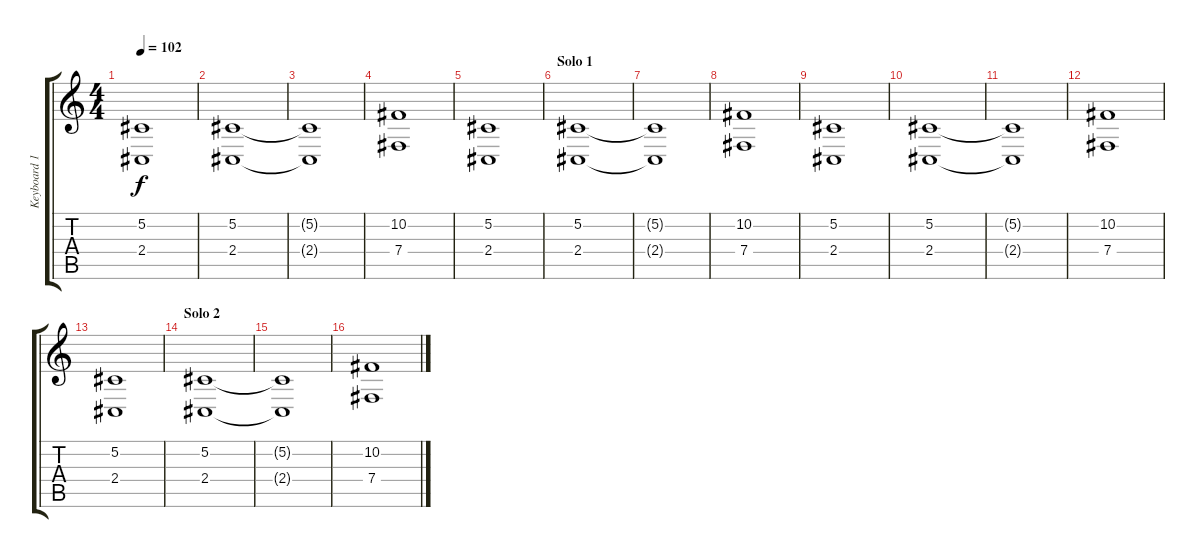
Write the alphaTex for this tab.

\track ("Keyboard 1" "Keyboard 1") {instrument brasssection}
\staff {score tabs}
\tuning (Db4 Ab3 E3 B2 Gb2 Db2) {hide}
\ts (4 4)
\tempo 102
\clef g2
\ks c
(5.2 2.4).1{dy f} |
(5.2 2.4).1 |
(5.2{t} 2.4{t}).1 |
(10.2 7.4).1 |
(5.2 2.4).1 |
\section ("" "Solo 1")
(5.2 2.4).1 |
(5.2{t} 2.4{t}).1 |
(10.2 7.4).1 |
(5.2 2.4).1 |
(5.2 2.4).1 |
(5.2{t} 2.4{t}).1 |
(10.2 7.4).1 |
(5.2 2.4).1 |
\section ("" "Solo 2")
(5.2 2.4).1 |
(5.2{t} 2.4{t}).1 |
(10.2 7.4).1
